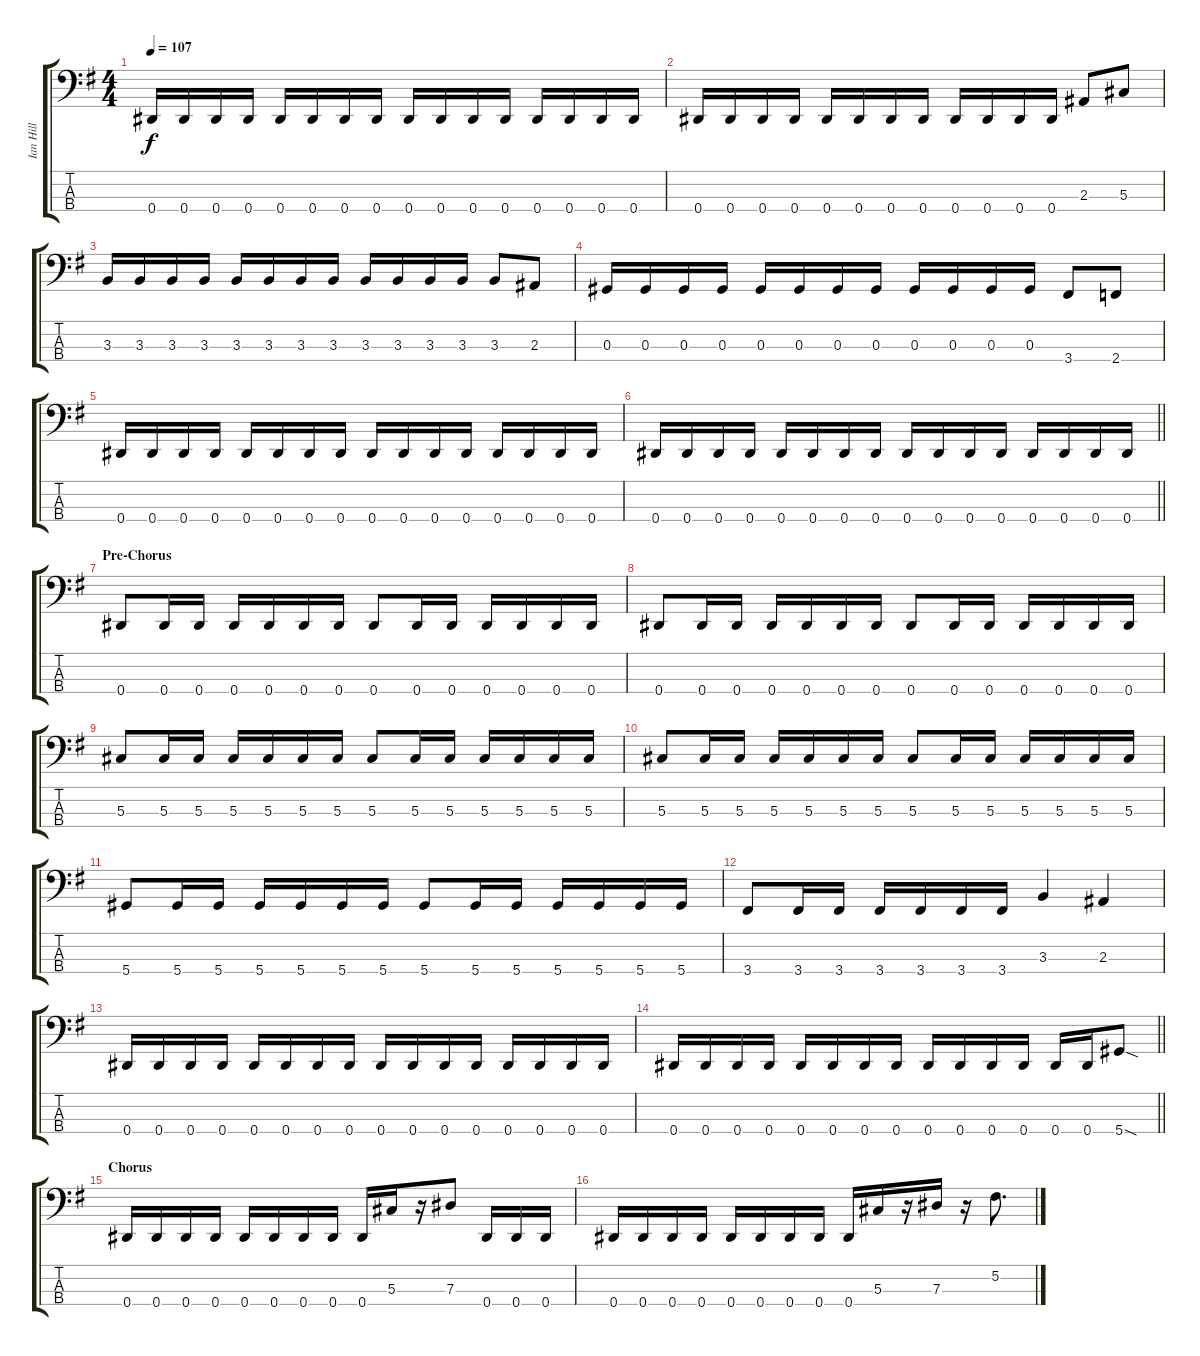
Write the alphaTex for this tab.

\track ("Ian Hill" "Ian Hill") {instrument electricbassfinger}
\staff {score tabs}
\tuning (Gb2 Db2 Ab1 Eb1) {hide}
\ts (4 4)
\tempo 107
\clef f4
\ks eminor
0.4.16{dy f} 0.4.16 0.4.16 0.4.16 0.4.16 0.4.16 0.4.16 0.4.16 0.4.16 0.4.16 0.4.16 0.4.16 0.4.16 0.4.16 0.4.16 0.4.16 |
0.4.16 0.4.16 0.4.16 0.4.16 0.4.16 0.4.16 0.4.16 0.4.16 0.4.16 0.4.16 0.4.16 0.4.16 2.3.8 5.3.8 |
3.3.16 3.3.16 3.3.16 3.3.16 3.3.16 3.3.16 3.3.16 3.3.16 3.3.16 3.3.16 3.3.16 3.3.16 3.3.8 2.3.8 |
0.3.16 0.3.16 0.3.16 0.3.16 0.3.16 0.3.16 0.3.16 0.3.16 0.3.16 0.3.16 0.3.16 0.3.16 3.4.8 2.4.8 |
0.4.16 0.4.16 0.4.16 0.4.16 0.4.16 0.4.16 0.4.16 0.4.16 0.4.16 0.4.16 0.4.16 0.4.16 0.4.16 0.4.16 0.4.16 0.4.16 |
\barLineRight lightlight
0.4.16 0.4.16 0.4.16 0.4.16 0.4.16 0.4.16 0.4.16 0.4.16 0.4.16 0.4.16 0.4.16 0.4.16 0.4.16 0.4.16 0.4.16 0.4.16 |
\section ("" "Pre-Chorus")
0.4.8 0.4.16 0.4.16 0.4.16 0.4.16 0.4.16 0.4.16 0.4.8 0.4.16 0.4.16 0.4.16 0.4.16 0.4.16 0.4.16 |
0.4.8 0.4.16 0.4.16 0.4.16 0.4.16 0.4.16 0.4.16 0.4.8 0.4.16 0.4.16 0.4.16 0.4.16 0.4.16 0.4.16 |
5.3.8 5.3.16 5.3.16 5.3.16 5.3.16 5.3.16 5.3.16 5.3.8 5.3.16 5.3.16 5.3.16 5.3.16 5.3.16 5.3.16 |
5.3.8 5.3.16 5.3.16 5.3.16 5.3.16 5.3.16 5.3.16 5.3.8 5.3.16 5.3.16 5.3.16 5.3.16 5.3.16 5.3.16 |
5.4.8 5.4.16 5.4.16 5.4.16 5.4.16 5.4.16 5.4.16 5.4.8 5.4.16 5.4.16 5.4.16 5.4.16 5.4.16 5.4.16 |
3.4.8 3.4.16 3.4.16 3.4.16 3.4.16 3.4.16 3.4.16 3.3.4 2.3.4 |
0.4.16 0.4.16 0.4.16 0.4.16 0.4.16 0.4.16 0.4.16 0.4.16 0.4.16 0.4.16 0.4.16 0.4.16 0.4.16 0.4.16 0.4.16 0.4.16 |
\barLineRight lightlight
0.4.16 0.4.16 0.4.16 0.4.16 0.4.16 0.4.16 0.4.16 0.4.16 0.4.16 0.4.16 0.4.16 0.4.16 0.4.16 0.4.16 5.4{sod}.8 |
\section ("" "Chorus")
0.4.16 0.4.16 0.4.16 0.4.16 0.4.16 0.4.16 0.4.16 0.4.16 0.4.16 5.3.16 r.16 7.3.8 0.4.16 0.4.16 0.4.16 |
0.4.16 0.4.16 0.4.16 0.4.16 0.4.16 0.4.16 0.4.16 0.4.16 0.4.16 5.3.16 r.16 7.3.16 r.16 5.2.8{d}
